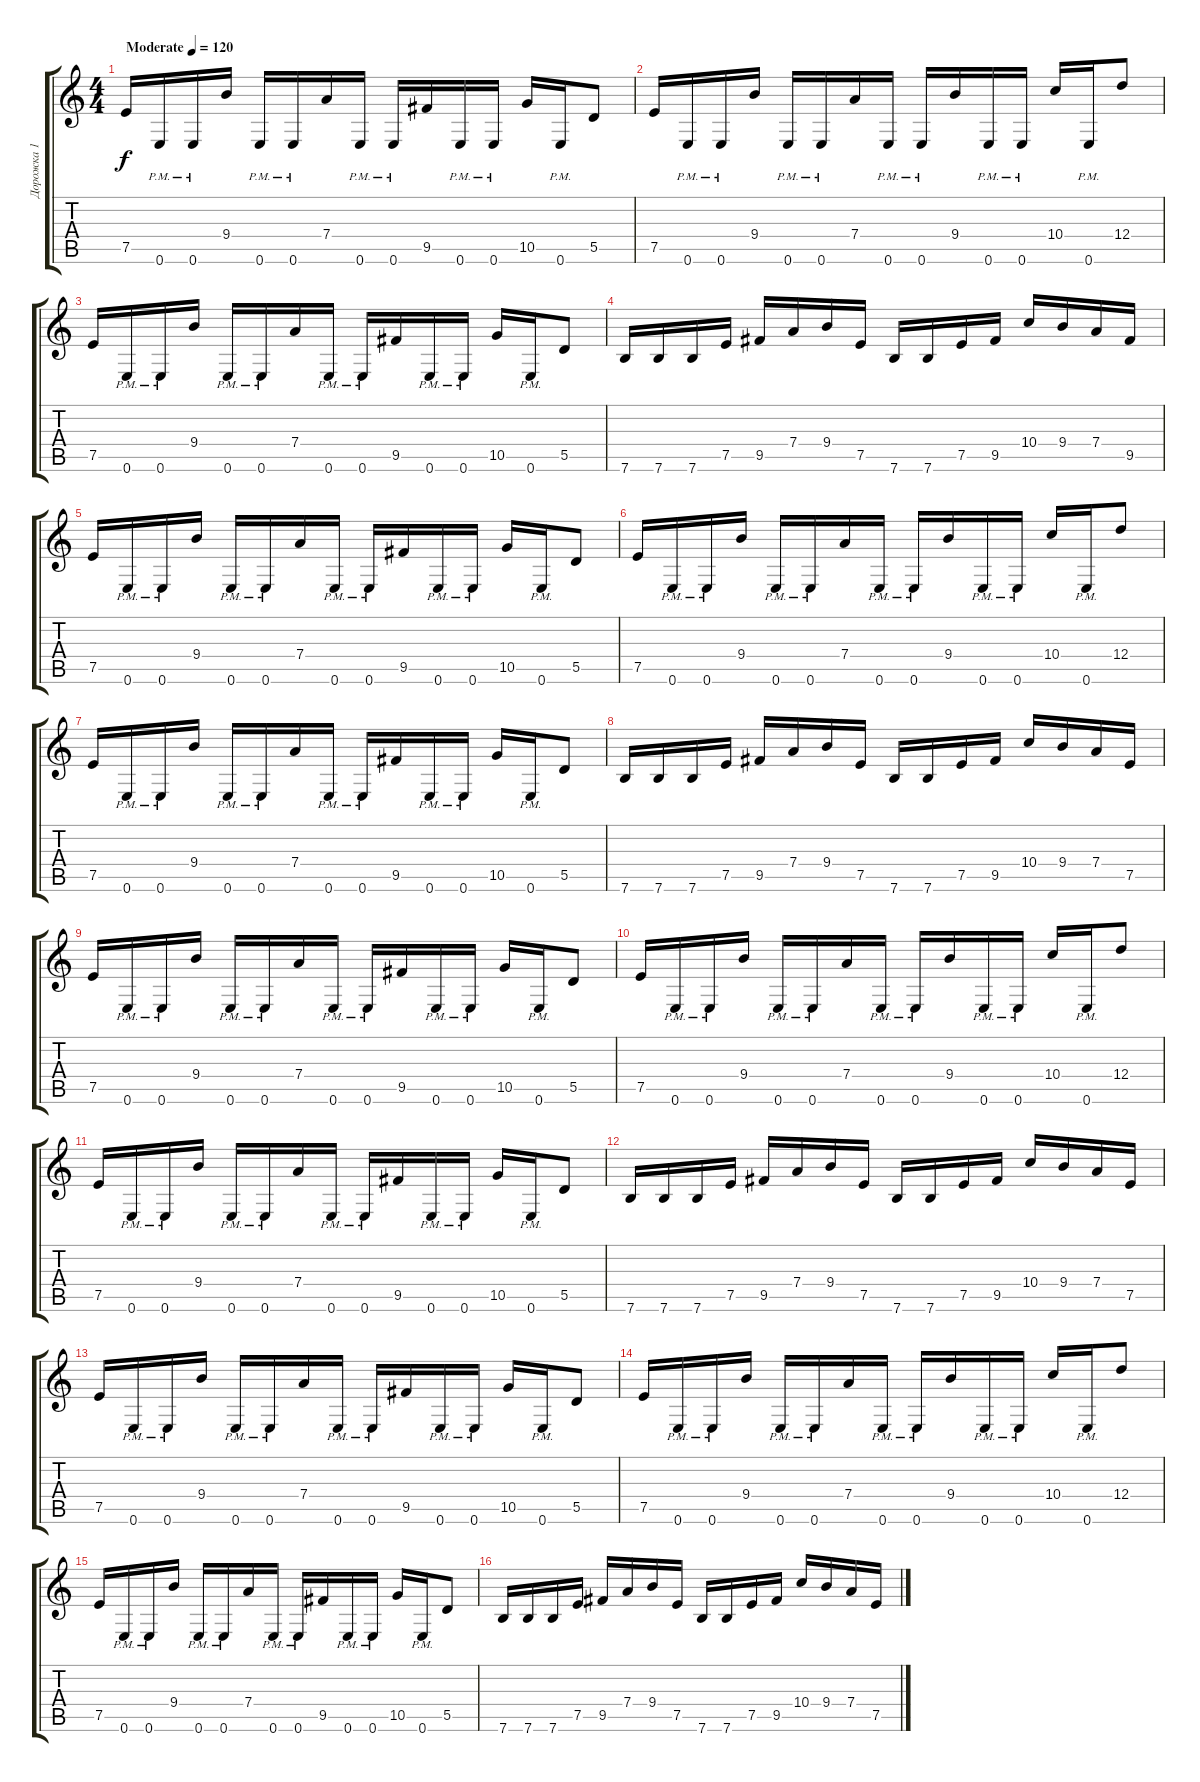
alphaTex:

\track ("Дорожка 1" "Дорожка 1") {instrument overdrivenguitar}
\staff {score tabs}
\tuning (E4 B3 G3 D3 A2 E2) {hide}
\ts (4 4)
\tempo (120 "Moderate")
\clef g2
\ks c
7.5.16{dy f instrument overdrivenguitar} 0.6{pm}.16 0.6{pm}.16 9.4.16 0.6{pm}.16 0.6{pm}.16 7.4.16 0.6{pm}.16 0.6{pm}.16 9.5.16 0.6{pm}.16 0.6{pm}.16 10.5.16 0.6{pm}.16 5.5.8 |
7.5.16 0.6{pm}.16 0.6{pm}.16 9.4.16 0.6{pm}.16 0.6{pm}.16 7.4.16 0.6{pm}.16 0.6{pm}.16 9.4.16 0.6{pm}.16 0.6{pm}.16 10.4.16 0.6{pm}.16 12.4.8 |
7.5.16 0.6{pm}.16 0.6{pm}.16 9.4.16 0.6{pm}.16 0.6{pm}.16 7.4.16 0.6{pm}.16 0.6{pm}.16 9.5.16 0.6{pm}.16 0.6{pm}.16 10.5.16 0.6{pm}.16 5.5.8 |
7.6.16 7.6.16 7.6.16 7.5.16 9.5.16 7.4.16 9.4.16 7.5.16 7.6.16 7.6.16 7.5.16 9.5.16 10.4.16 9.4.16 7.4.16 9.5.16 |
7.5.16 0.6{pm}.16 0.6{pm}.16 9.4.16 0.6{pm}.16 0.6{pm}.16 7.4.16 0.6{pm}.16 0.6{pm}.16 9.5.16 0.6{pm}.16 0.6{pm}.16 10.5.16 0.6{pm}.16 5.5.8 |
7.5.16 0.6{pm}.16 0.6{pm}.16 9.4.16 0.6{pm}.16 0.6{pm}.16 7.4.16 0.6{pm}.16 0.6{pm}.16 9.4.16 0.6{pm}.16 0.6{pm}.16 10.4.16 0.6{pm}.16 12.4.8 |
7.5.16 0.6{pm}.16 0.6{pm}.16 9.4.16 0.6{pm}.16 0.6{pm}.16 7.4.16 0.6{pm}.16 0.6{pm}.16 9.5.16 0.6{pm}.16 0.6{pm}.16 10.5.16 0.6{pm}.16 5.5.8 |
7.6.16 7.6.16 7.6.16 7.5.16 9.5.16 7.4.16 9.4.16 7.5.16 7.6.16 7.6.16 7.5.16 9.5.16 10.4.16 9.4.16 7.4.16 7.5.16 |
7.5.16 0.6{pm}.16 0.6{pm}.16 9.4.16 0.6{pm}.16 0.6{pm}.16 7.4.16 0.6{pm}.16 0.6{pm}.16 9.5.16 0.6{pm}.16 0.6{pm}.16 10.5.16 0.6{pm}.16 5.5.8 |
7.5.16 0.6{pm}.16 0.6{pm}.16 9.4.16 0.6{pm}.16 0.6{pm}.16 7.4.16 0.6{pm}.16 0.6{pm}.16 9.4.16 0.6{pm}.16 0.6{pm}.16 10.4.16 0.6{pm}.16 12.4.8 |
7.5.16 0.6{pm}.16 0.6{pm}.16 9.4.16 0.6{pm}.16 0.6{pm}.16 7.4.16 0.6{pm}.16 0.6{pm}.16 9.5.16 0.6{pm}.16 0.6{pm}.16 10.5.16 0.6{pm}.16 5.5.8 |
7.6.16 7.6.16 7.6.16 7.5.16 9.5.16 7.4.16 9.4.16 7.5.16 7.6.16 7.6.16 7.5.16 9.5.16 10.4.16 9.4.16 7.4.16 7.5.16 |
7.5.16 0.6{pm}.16 0.6{pm}.16 9.4.16 0.6{pm}.16 0.6{pm}.16 7.4.16 0.6{pm}.16 0.6{pm}.16 9.5.16 0.6{pm}.16 0.6{pm}.16 10.5.16 0.6{pm}.16 5.5.8 |
7.5.16 0.6{pm}.16 0.6{pm}.16 9.4.16 0.6{pm}.16 0.6{pm}.16 7.4.16 0.6{pm}.16 0.6{pm}.16 9.4.16 0.6{pm}.16 0.6{pm}.16 10.4.16 0.6{pm}.16 12.4.8 |
7.5.16 0.6{pm}.16 0.6{pm}.16 9.4.16 0.6{pm}.16 0.6{pm}.16 7.4.16 0.6{pm}.16 0.6{pm}.16 9.5.16 0.6{pm}.16 0.6{pm}.16 10.5.16 0.6{pm}.16 5.5.8 |
7.6.16 7.6.16 7.6.16 7.5.16 9.5.16 7.4.16 9.4.16 7.5.16 7.6.16 7.6.16 7.5.16 9.5.16 10.4.16 9.4.16 7.4.16 7.5.16
